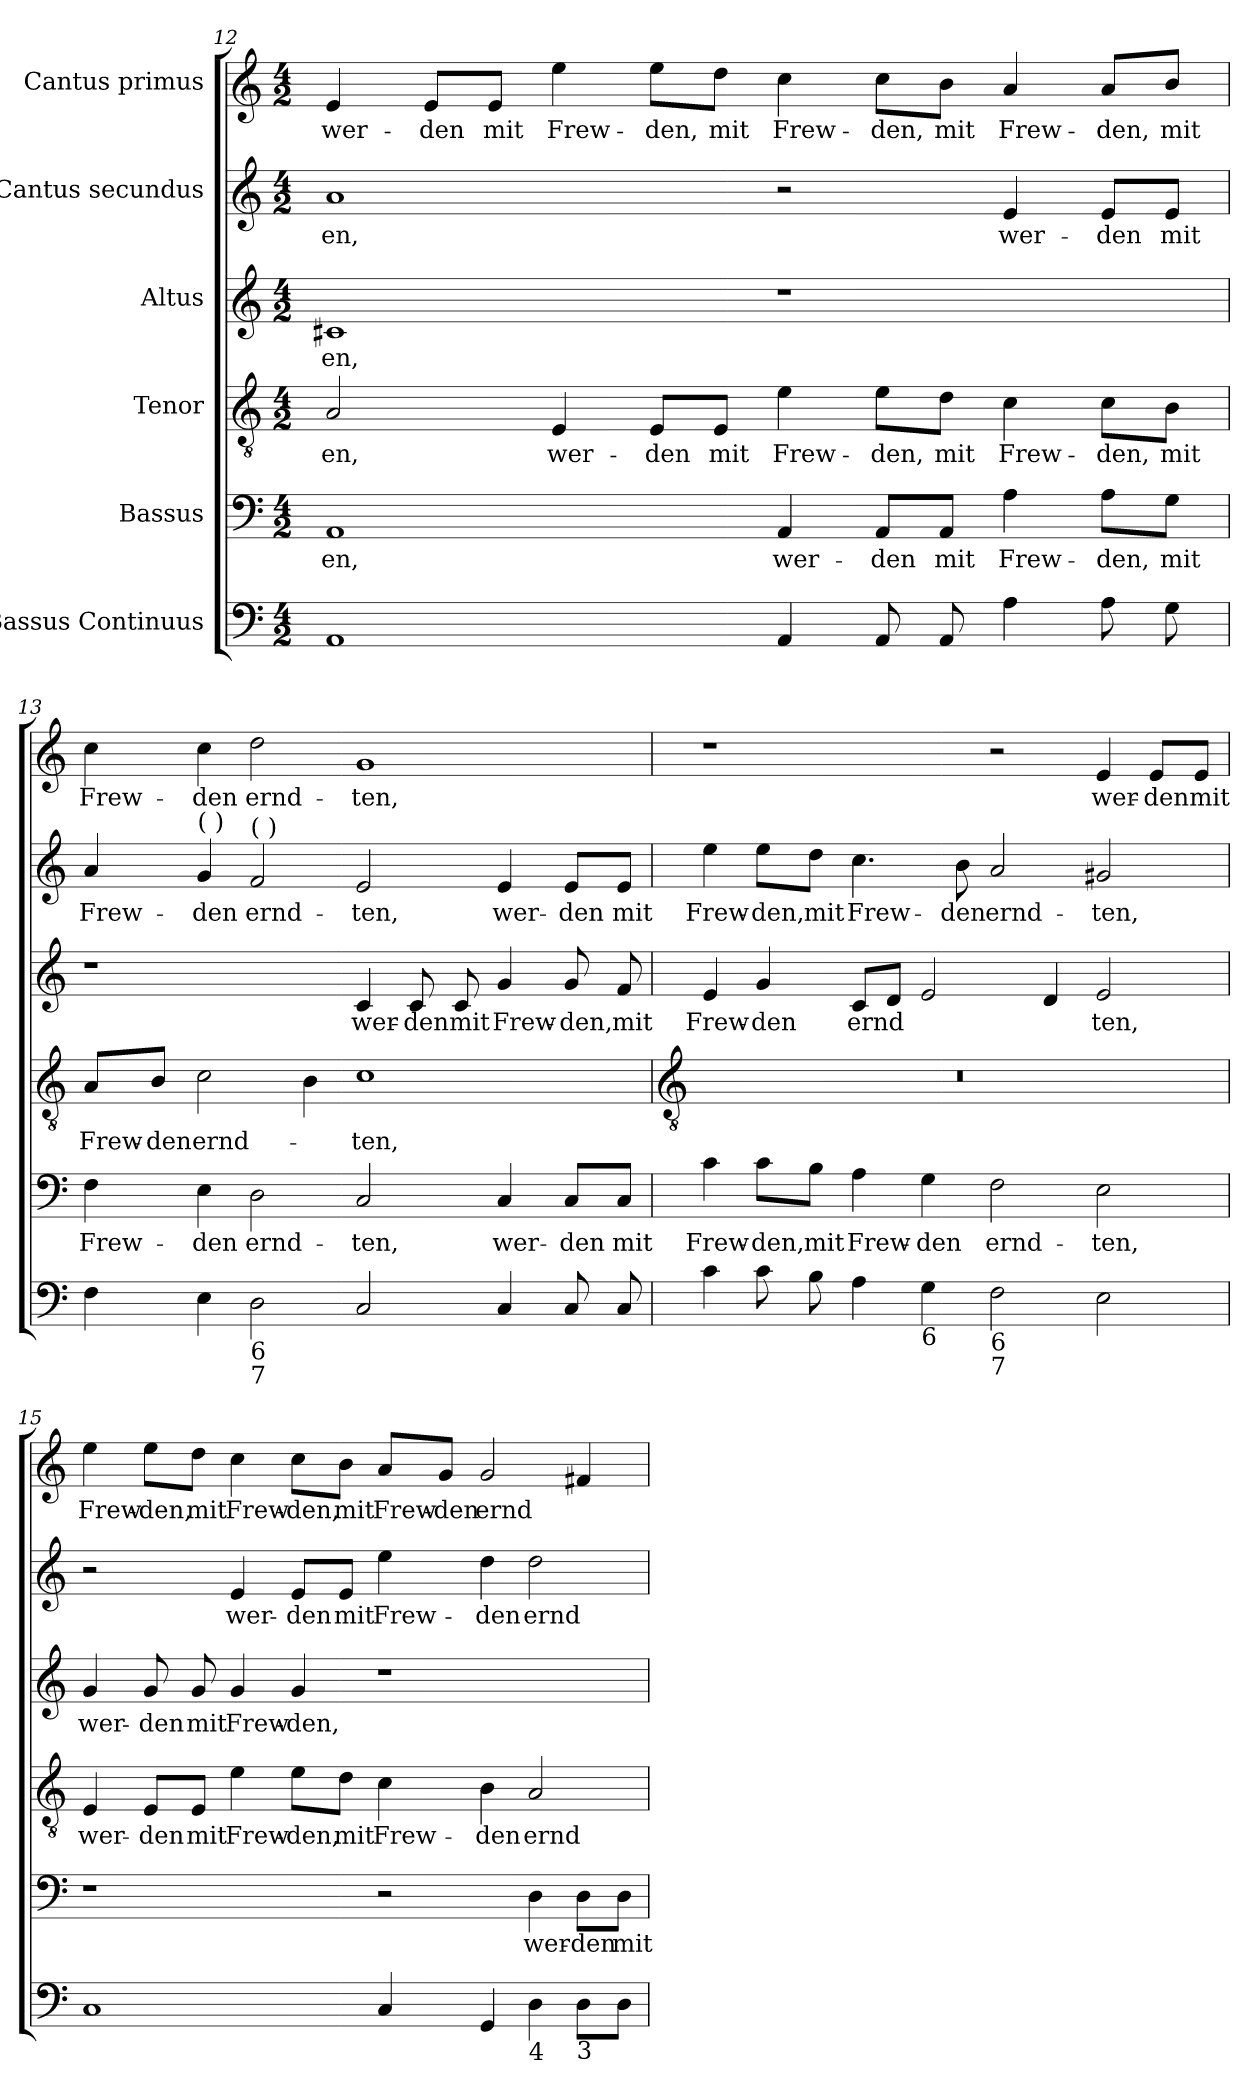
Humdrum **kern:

**kern	**kern	**text	**kern	**text	**kern	**text	**kern	**text	**kern	**text
*part6	*part5	*part5	*part4	*part4	*part3	*part3	*part2	*part2	*part1	*part1
*staff6	*staff5	*staff5	*staff4	*staff4	*staff3	*staff3	*staff2	*staff2	*staff1	*staff1
*I"Bassus Continuus	*I"Bassus	*	*I"Tenor	*	*I"Altus	*	*I"Cantus secundus	*	*I"Cantus primus	*
!!LO:LB:g=z
*clefF4	*clefF4	*	*clefGv2	*	*clefG2	*	*clefG2	*	*clefG2	*
*k[]	*k[]	*	*k[]	*	*k[]	*	*k[]	*	*k[]	*
*C:	*C:	*	*C:	*	*C:	*	*C:	*	*C:	*
*M4/2	*M4/2	*	*M4/2	*	*M4/2	*	*M4/2	*	*M4/2	*
=12	=12	=12	=12	=12	=12	=12	=12	=12	=12	=12
!	!	!LO:LY:b	!	!LO:LY:b	!	!LO:LY:b	!	!LO:LY:b	!	!LO:LY:b
1AA	1AA	-en,	2A	-en,	1c#X	en,	1a	en,	4e	wer-
!	!	!	!	!	!	!	!	!	!	!LO:LY:b
.	.	.	.	.	.	.	.	.	8e/L	-den
!	!	!	!	!	!	!	!	!	!	!LO:LY:b
.	.	.	.	.	.	.	.	.	8e/J	mit
!	!	!	!	!LO:LY:b	!	!	!	!	!	!LO:LY:b
.	.	.	4E	wer-	.	.	.	.	4ee	Frew-
!	!	!	!	!LO:LY:b	!	!	!	!	!	!LO:LY:b
.	.	.	8E/L	-den	.	.	.	.	8ee\L	-den,
!	!	!	!	!LO:LY:b	!	!	!	!	!	!LO:LY:b
.	.	.	8E/J	mit	.	.	.	.	8dd\J	mit
!	!	!LO:LY:b	!	!LO:LY:b	!	!	!	!	!	!LO:LY:b
4AA	4AA	wer-	4e	Frew-	1r	.	2r	.	4cc	Frew-
!	!	!LO:LY:b	!	!LO:LY:b	!	!	!	!	!	!LO:LY:b
8AA	8AA/L	-den	8e\L	-den,	.	.	.	.	8cc\L	-den,
!	!	!LO:LY:b	!	!LO:LY:b	!	!	!	!	!	!LO:LY:b
8AA	8AA/J	mit	8d\J	mit	.	.	.	.	8b\J	mit
!	!	!LO:LY:b	!	!LO:LY:b	!	!	!	!LO:LY:b	!	!LO:LY:b
4A	4A	Frew-	4c	Frew-	.	.	4e	wer-	4a	Frew-
!	!	!LO:LY:b	!	!LO:LY:b	!	!	!	!LO:LY:b	!	!LO:LY:b
8A	8A\L	-den,	8c\L	-den,	.	.	8e/L	-den	8a/L	-den,
!	!	!LO:LY:b	!	!LO:LY:b	!	!	!	!LO:LY:b	!	!LO:LY:b
8G	8G\J	mit	8B\J	mit	.	.	8e/J	mit	8b/J	mit
=13	=13	=13	=13	=13	=13	=13	=13	=13	=13	=13
!	!	!LO:LY:b	!	!LO:LY:b	!	!	!	!LO:LY:b	!	!LO:LY:b
4F	4F	Frew-	8A/L	Frew-	1r	.	4a	Frew-	4cc	Frew-
!	!	!	!	!LO:LY:b	!	!	!	!	!	!
.	.	.	8B/J	-den	.	.	.	.	.	.
!	!	!	!	!	!	!	!LO:TX:a:t=(  )	!	!	!
!	!	!LO:LY:b	!	!LO:LY:b	!	!	!	!LO:LY:b	!	!LO:LY:b
4E	4E	-den	2c	ernd-	.	.	4g	-den	4cc	-den
!	!	!	!	!	!	!	!LO:TX:a:t=(  )	!	!	!
!LO:TX:b:t=6	!	!	!	!	!	!	!	!	!	!
!LO:TX:b:t=7	!	!	!	!	!	!	!	!	!	!
!	!	!LO:LY:b	!	!	!	!	!	!LO:LY:b	!	!LO:LY:b
2D	2D	ernd-	.	.	.	.	2f	ernd-	2dd	ernd-
.	.	.	4B	.	.	.	.	.	.	.
!	!	!LO:LY:b	!	!LO:LY:b	!	!LO:LY:b	!	!LO:LY:b	!	!LO:LY:b
2C	2C	-ten,	1c	-ten,	4c	wer-	2e	-ten,	1g	-ten,
!	!	!	!	!	!	!LO:LY:b	!	!	!	!
.	.	.	.	.	8c	-den	.	.	.	.
!	!	!	!	!	!	!LO:LY:b	!	!	!	!
.	.	.	.	.	8c	mit	.	.	.	.
!	!	!LO:LY:b	!	!	!	!LO:LY:b	!	!LO:LY:b	!	!
4C	4C	wer-	.	.	4g	Frew-	4e	wer-	.	.
!	!	!LO:LY:b	!	!	!	!LO:LY:b	!	!LO:LY:b	!	!
8C	8C/L	-den	.	.	8g	-den,	8e/L	-den	.	.
!	!	!LO:LY:b	!	!	!	!LO:LY:b	!	!LO:LY:b	!	!
8C	8C/J	mit	.	.	8f	mit	8e/J	mit	.	.
!!LO:LB:g=z
=14	=14	=14	=14	=14	=14	=14	=14	=14	=14	=14
*	*	*	*clefGv2	*	*	*	*	*	*	*
!	!	!LO:LY:b	!	!	!	!LO:LY:b	!	!LO:LY:b	!	!
4c	4c	Frew-	0r	.	4e	Frew-	4ee	Frew-	1r	.
!	!	!LO:LY:b	!	!	!	!LO:LY:b	!	!LO:LY:b	!	!
8c	8c\L	-den,	.	.	4g	-den	8ee\L	-den,	.	.
!	!	!LO:LY:b	!	!	!	!	!	!LO:LY:b	!	!
8B	8B\J	mit	.	.	.	.	8dd\J	mit	.	.
!	!	!LO:LY:b	!	!	!	!LO:LY:b	!	!LO:LY:b	!	!
4A	4A	Frew-	.	.	8cL	ernd	4.cc	Frew-	.	.
.	.	.	.	.	8dJ	.	.	.	.	.
!LO:TX:b:t=6	!	!	!	!	!	!	!	!	!	!
!	!	!LO:LY:b	!	!	!	!	!	!	!	!
4G	4G	-den	.	.	2e	.	.	.	.	.
!	!	!	!	!	!	!	!	!LO:LY:b	!	!
.	.	.	.	.	.	.	8b	-den	.	.
!LO:TX:b:t=6	!	!	!	!	!	!	!	!	!	!
!LO:TX:b:t=7	!	!	!	!	!	!	!	!	!	!
!	!	!LO:LY:b	!	!	!	!	!	!LO:LY:b	!	!
2F	2F	ernd-	.	.	.	.	2a	ernd-	2r	.
.	.	.	.	.	4d	.	.	.	.	.
!	!	!LO:LY:b	!	!	!	!LO:LY:b	!	!LO:LY:b	!	!LO:LY:b
2E	2E	-ten,	.	.	2e	ten,	2g#X	-ten,	4e	wer-
!	!	!	!	!	!	!	!	!	!	!LO:LY:b
.	.	.	.	.	.	.	.	.	8e/L	-den
!	!	!	!	!	!	!	!	!	!	!LO:LY:b
.	.	.	.	.	.	.	.	.	8e/J	mit
=15	=15	=15	=15	=15	=15	=15	=15	=15	=15	=15
!	!	!	!	!LO:LY:b	!	!LO:LY:b	!	!	!	!LO:LY:b
1C	1r	.	4E	wer-	4g	wer-	2r	.	4ee	Frew-
!	!	!	!	!LO:LY:b	!	!LO:LY:b	!	!	!	!LO:LY:b
.	.	.	8E/L	-den	8g	-den	.	.	8ee\L	-den,
!	!	!	!	!LO:LY:b	!	!LO:LY:b	!	!	!	!LO:LY:b
.	.	.	8E/J	mit	8g	mit	.	.	8dd\J	mit
!	!	!	!	!LO:LY:b	!	!LO:LY:b	!	!LO:LY:b	!	!LO:LY:b
.	.	.	4e	Frew-	4g	Frew-	4e	wer-	4cc	Frew-
!	!	!	!	!LO:LY:b	!	!LO:LY:b	!	!LO:LY:b	!	!LO:LY:b
.	.	.	8e\L	-den,	4g	-den,	8e/L	-den	8cc\L	-den,
!	!	!	!	!LO:LY:b	!	!	!	!LO:LY:b	!	!LO:LY:b
.	.	.	8d\J	mit	.	.	8e/J	mit	8b\J	mit
!	!	!	!	!LO:LY:b	!	!	!	!LO:LY:b	!	!LO:LY:b
4C	2r	.	4c	Frew-	1r	.	4ee	Frew-	8a/L	Frew-
!	!	!	!	!	!	!	!	!	!	!LO:LY:b
.	.	.	.	.	.	.	.	.	8g/J	-den
!	!	!	!	!LO:LY:b	!	!	!	!LO:LY:b	!	!LO:LY:b
4GG	.	.	4B	-den	.	.	4dd	-den	2g	ernd
!LO:TX:b:t=4	!	!	!	!	!	!	!	!	!	!
!	!	!LO:LY:b	!	!LO:LY:b	!	!	!	!LO:LY:b	!	!
4D	4D	wer-	2A	ernd-	.	.	2dd	ernd-	.	.
!LO:TX:b:t=3	!	!	!	!	!	!	!	!	!	!
!	!	!LO:LY:b	!	!	!	!	!	!	!	!
8DL	8D\L	-den	.	.	.	.	.	.	4f#X	.
!	!	!LO:LY:b	!	!	!	!	!	!	!	!
8DJ	8D\J	mit	.	.	.	.	.	.	.	.
=	=	=	=	=	=	=	=	=	=	=
*-	*-	*-	*-	*-	*-	*-	*-	*-	*-	*-
